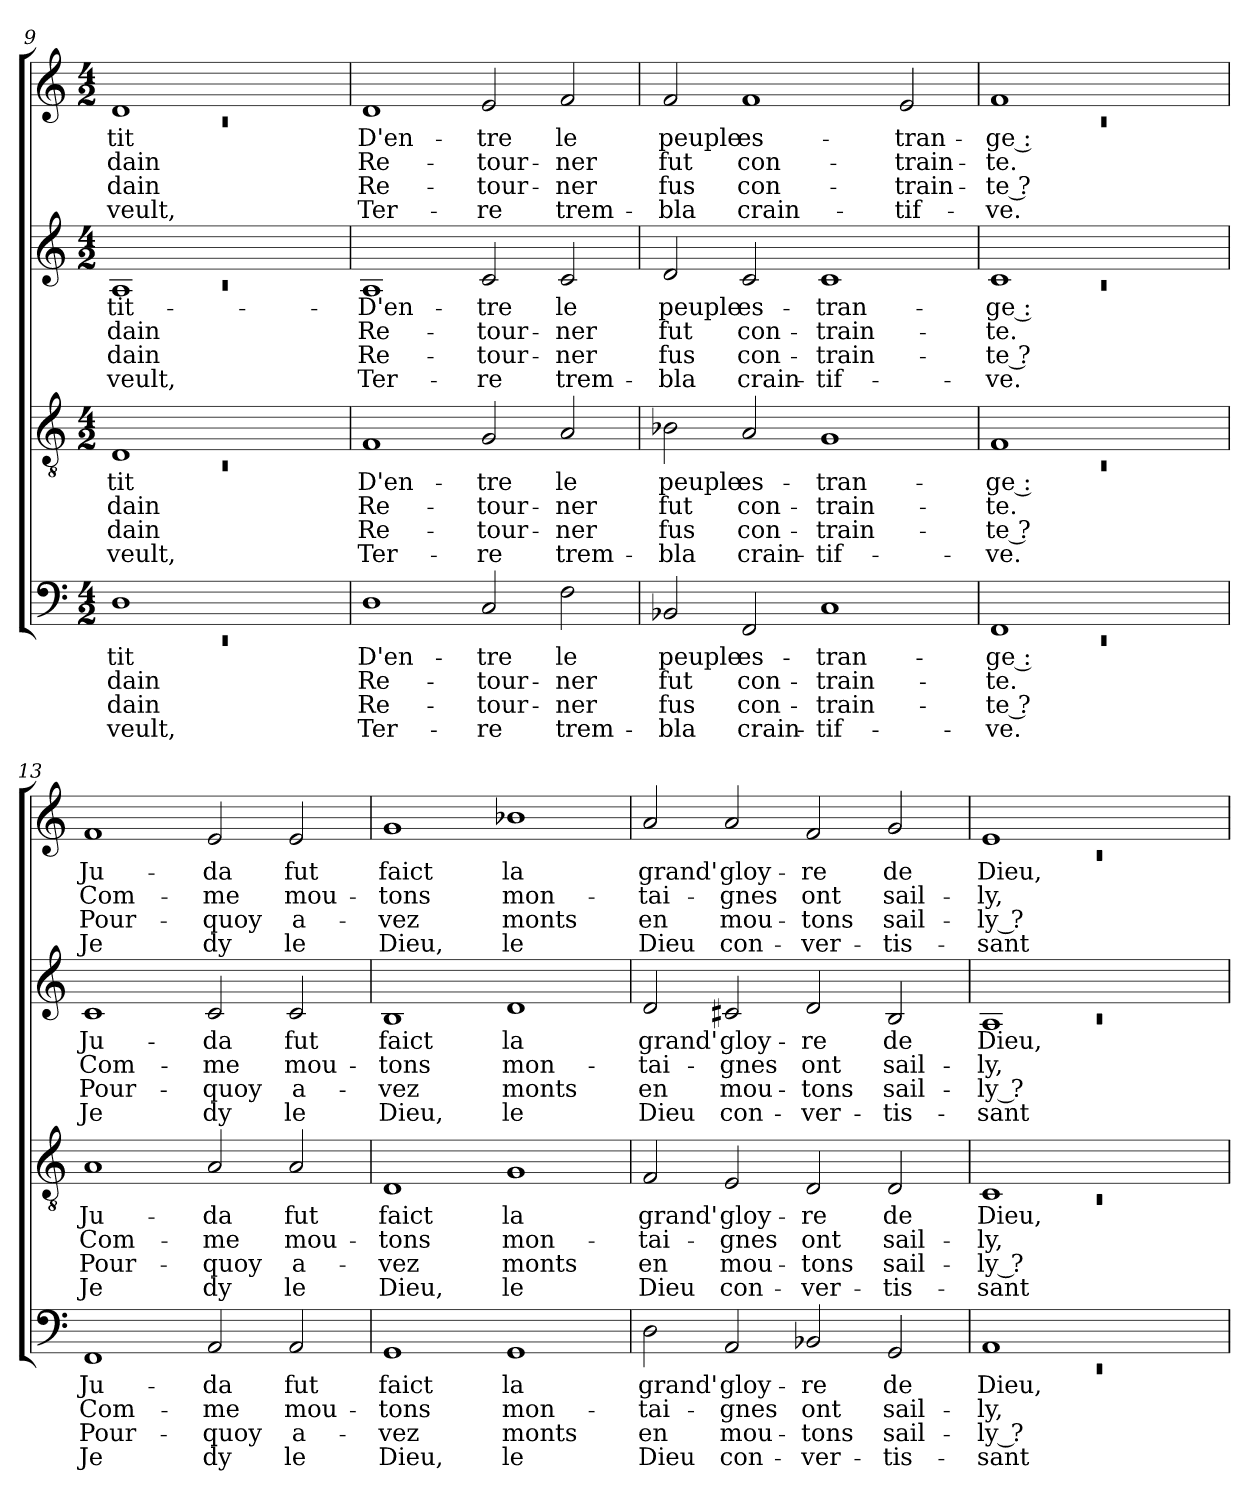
**kern	**text	**text	**text	**text	**kern	**text	**text	**text	**text	**kern	**text	**text	**text	**text	**kern	**text	**text	**text	**text
*part4	*part4	*part4	*part4	*part4	*part3	*part3	*part3	*part3	*part3	*part2	*part2	*part2	*part2	*part2	*part1	*part1	*part1	*part1	*part1
*staff4	*staff4	*staff4	*staff4	*staff4	*staff3	*staff3	*staff3	*staff3	*staff3	*staff2	*staff2	*staff2	*staff2	*staff2	*staff1	*staff1	*staff1	*staff1	*staff1
*clefF4	*	*	*	*	*clefGv2	*	*	*	*	*clefG2	*	*	*	*	*clefG2	*	*	*	*
*k[]	*	*	*	*	*k[]	*	*	*	*	*k[]	*	*	*	*	*k[]	*	*	*	*
*C:	*	*	*	*	*C:	*	*	*	*	*C:	*	*	*	*	*C:	*	*	*	*
*M4/2	*	*	*	*	*M4/2	*	*	*	*	*M4/2	*	*	*	*	*M4/2	*	*	*	*
=9	=9	=9	=9	=9	=9	=9	=9	=9	=9	=9	=9	=9	=9	=9	=9	=9	=9	=9	=9
*^	*	*	*	*	*^	*	*	*	*	*^	*	*	*	*	*^	*	*	*	*
!	!LO:N:vis=1	!LO:LY:b	!LO:LY:b	!LO:LY:b	!LO:LY:b	!	!LO:N:vis=1	!LO:LY:b	!LO:LY:b	!LO:LY:b	!LO:LY:b	!	!LO:N:vis=1	!LO:LY:b	!LO:LY:b	!LO:LY:b	!LO:LY:b	!	!LO:N:vis=1	!LO:LY:b	!LO:LY:b	!LO:LY:b	!LO:LY:b
1D	0rEE	-tit	-dain	-dain	veult,	1D	0rC	-tit	-dain	-dain	veult,	1A	0rc	-tit-	-dain	-dain	veult,	1d	0rc	-tit	-dain	-dain	veult,
1ryy	.	.	.	.	.	1ryy	.	.	.	.	.	1ryy	.	.	.	.	.	1ryy	.	.	.	.	.
*v	*v	*	*	*	*	*	*	*	*	*	*	*v	*v	*	*	*	*	*v	*v	*	*	*	*
*	*	*	*	*	*v	*v	*	*	*	*	*	*	*	*	*	*	*	*	*	*
=10	=10	=10	=10	=10	=10	=10	=10	=10	=10	=10	=10	=10	=10	=10	=10	=10	=10	=10	=10
!	!LO:LY:b	!LO:LY:b	!LO:LY:b	!LO:LY:b	!	!LO:LY:b	!LO:LY:b	!LO:LY:b	!LO:LY:b	!	!LO:LY:b	!LO:LY:b	!LO:LY:b	!LO:LY:b	!	!LO:LY:b	!LO:LY:b	!LO:LY:b	!LO:LY:b
1D	D'en-	Re-	Re-	Ter-	1F	D'en-	Re-	Re-	Ter-	1A	-D'en-	Re-	Re-	Ter-	1d	D'en-	Re-	Re-	Ter-
!	!LO:LY:b	!LO:LY:b	!LO:LY:b	!LO:LY:b	!	!LO:LY:b	!LO:LY:b	!LO:LY:b	!LO:LY:b	!	!LO:LY:b	!LO:LY:b	!LO:LY:b	!LO:LY:b	!	!LO:LY:b	!LO:LY:b	!LO:LY:b	!LO:LY:b
2C/	-tre	-tour-	-tour-	-re	2G/	-tre	-tour-	-tour-	-re	2c/	-tre	-tour-	-tour-	-re	2e/	-tre	-tour-	-tour-	-re
!	!LO:LY:b	!LO:LY:b	!LO:LY:b	!LO:LY:b	!	!LO:LY:b	!LO:LY:b	!LO:LY:b	!LO:LY:b	!	!LO:LY:b	!LO:LY:b	!LO:LY:b	!LO:LY:b	!	!LO:LY:b	!LO:LY:b	!LO:LY:b	!LO:LY:b
2F\	le	-ner	-ner	trem-	2A/	le	-ner	-ner	trem-	2c/	le	-ner	-ner	trem-	2f/	le	-ner	-ner	trem-
=11	=11	=11	=11	=11	=11	=11	=11	=11	=11	=11	=11	=11	=11	=11	=11	=11	=11	=11	=11
!	!LO:LY:b	!LO:LY:b	!LO:LY:b	!LO:LY:b	!	!LO:LY:b	!LO:LY:b	!LO:LY:b	!LO:LY:b	!	!LO:LY:b	!LO:LY:b	!LO:LY:b	!LO:LY:b	!	!LO:LY:b	!LO:LY:b	!LO:LY:b	!LO:LY:b
2BB-X/	peuple	fut	fus	-bla	2B-X\	peuple	fut	fus	-bla	2d/	peuple	fut	fus	-bla	2f/	peuple	fut	fus	-bla
!	!LO:LY:b	!LO:LY:b	!LO:LY:b	!LO:LY:b	!	!LO:LY:b	!LO:LY:b	!LO:LY:b	!LO:LY:b	!	!LO:LY:b	!LO:LY:b	!LO:LY:b	!LO:LY:b	!	!LO:LY:b	!LO:LY:b	!LO:LY:b	!LO:LY:b
2FF/	es-	con-	con-	crain-	2A/	es-	con-	con-	crain-	2c/	es-	con-	con-	crain-	1f	es-	con-	con-	crain-
!	!LO:LY:b	!LO:LY:b	!LO:LY:b	!LO:LY:b	!	!LO:LY:b	!LO:LY:b	!LO:LY:b	!LO:LY:b	!	!LO:LY:b	!LO:LY:b	!LO:LY:b	!LO:LY:b	!	!	!	!	!
1C	-tran-	-train-	-train-	-tif-	1G	-tran-	-train-	-train-	-tif-	1c	-tran-	-train-	-train-	-tif-	.	.	.	.	.
!	!	!	!	!	!	!	!	!	!	!	!	!	!	!	!	!LO:LY:b	!LO:LY:b	!LO:LY:b	!LO:LY:b
.	.	.	.	.	.	.	.	.	.	.	.	.	.	.	2e/	-tran-	-train-	-train-	-tif-
=12	=12	=12	=12	=12	=12	=12	=12	=12	=12	=12	=12	=12	=12	=12	=12	=12	=12	=12	=12
*^	*	*	*	*	*^	*	*	*	*	*^	*	*	*	*	*^	*	*	*	*
!	!LO:N:vis=1	!LO:LY:b:rj	!LO:LY:b:rj	!LO:LY:b:rj	!LO:LY:b:rj	!	!LO:N:vis=1	!LO:LY:b:rj	!LO:LY:b:rj	!LO:LY:b:rj	!LO:LY:b:rj	!	!LO:N:vis=1	!LO:LY:b:rj	!LO:LY:b:rj	!LO:LY:b:rj	!LO:LY:b:rj	!	!LO:N:vis=1	!LO:LY:b:rj	!LO:LY:b:rj	!LO:LY:b:rj	!LO:LY:b:rj
1FF	0rEE	-ge :	-te.	-te ?	-ve.	1F	0rC	-ge :	-te.	-te ?	-ve.	1c	0rc	-ge :	-te.	-te ?	-ve.	1f	0rc	-ge :	-te.	-te ?	-ve.
1ryy	.	.	.	.	.	1ryy	.	.	.	.	.	1ryy	.	.	.	.	.	1ryy	.	.	.	.	.
*v	*v	*	*	*	*	*	*	*	*	*	*	*v	*v	*	*	*	*	*v	*v	*	*	*	*
*	*	*	*	*	*v	*v	*	*	*	*	*	*	*	*	*	*	*	*	*	*
!!LO:PB:g=z
=13	=13	=13	=13	=13	=13	=13	=13	=13	=13	=13	=13	=13	=13	=13	=13	=13	=13	=13	=13
!	!LO:LY:b:rj	!LO:LY:b:rj	!LO:LY:b:rj	!LO:LY:b:rj	!	!LO:LY:b:rj	!LO:LY:b:rj	!LO:LY:b:rj	!LO:LY:b:rj	!	!LO:LY:b:rj	!LO:LY:b:rj	!LO:LY:b:rj	!LO:LY:b:rj	!	!LO:LY:b:rj	!LO:LY:b:rj	!LO:LY:b:rj	!LO:LY:b:rj
1FF	Ju-	Com-	Pour-	Je	1A	Ju-	Com-	Pour-	Je	1c	Ju-	Com-	Pour-	Je	1f	Ju-	Com-	Pour-	Je
!	!LO:LY:b	!LO:LY:b	!LO:LY:b	!LO:LY:b	!	!LO:LY:b	!LO:LY:b	!LO:LY:b	!LO:LY:b	!	!LO:LY:b	!LO:LY:b	!LO:LY:b	!LO:LY:b	!	!LO:LY:b	!LO:LY:b	!LO:LY:b	!LO:LY:b
2AA/	-da	-me	-quoy	dy	2A/	-da	-me	-quoy	dy	2c/	-da	-me	-quoy	dy	2e/	-da	-me	-quoy	dy
!	!LO:LY:b	!LO:LY:b	!LO:LY:b	!LO:LY:b	!	!LO:LY:b	!LO:LY:b	!LO:LY:b	!LO:LY:b	!	!LO:LY:b	!LO:LY:b	!LO:LY:b	!LO:LY:b	!	!LO:LY:b	!LO:LY:b	!LO:LY:b	!LO:LY:b
2AA/	fut	mou-	a-	le	2A/	fut	mou-	a-	le	2c/	fut	mou-	a-	le	2e/	fut	mou-	a-	le
=14	=14	=14	=14	=14	=14	=14	=14	=14	=14	=14	=14	=14	=14	=14	=14	=14	=14	=14	=14
!	!LO:LY:b	!LO:LY:b	!LO:LY:b	!LO:LY:b	!	!LO:LY:b	!LO:LY:b	!LO:LY:b	!LO:LY:b	!	!LO:LY:b	!LO:LY:b	!LO:LY:b	!LO:LY:b	!	!LO:LY:b	!LO:LY:b	!LO:LY:b	!LO:LY:b
1GG	faict	-tons	-vez	Dieu,	1D	faict	-tons	-vez	Dieu,	1B	faict	-tons	-vez	Dieu,	1g	faict	-tons	-vez	Dieu,
!	!LO:LY:b:rj	!LO:LY:b:rj	!LO:LY:b:rj	!LO:LY:b:rj	!	!LO:LY:b	!LO:LY:b	!LO:LY:b	!LO:LY:b	!	!LO:LY:b	!LO:LY:b	!LO:LY:b	!LO:LY:b	!	!LO:LY:b	!LO:LY:b	!LO:LY:b	!LO:LY:b
1GG	la	mon-	monts	le	1G	la	mon-	monts	le	1d	la	mon-	monts	le	1b-X	la	mon-	monts	le
=15	=15	=15	=15	=15	=15	=15	=15	=15	=15	=15	=15	=15	=15	=15	=15	=15	=15	=15	=15
!	!LO:LY:b	!LO:LY:b	!LO:LY:b	!LO:LY:b	!	!LO:LY:b	!LO:LY:b	!LO:LY:b	!LO:LY:b	!	!LO:LY:b	!LO:LY:b	!LO:LY:b	!LO:LY:b	!	!LO:LY:b	!LO:LY:b	!LO:LY:b	!LO:LY:b
2D\	grand'	-tai-	en	Dieu	2F/	grand'	-tai-	en	Dieu	2d/	grand'	-tai-	en	Dieu	2a/	grand'	-tai-	en	Dieu
!	!LO:LY:b	!LO:LY:b	!LO:LY:b	!LO:LY:b	!	!LO:LY:b	!LO:LY:b	!LO:LY:b	!LO:LY:b	!	!LO:LY:b	!LO:LY:b	!LO:LY:b	!LO:LY:b	!	!LO:LY:b	!LO:LY:b	!LO:LY:b	!LO:LY:b
2AA/	gloy-	-gnes	mou-	con-	2E/	gloy-	-gnes	mou-	con-	2c#X/	gloy-	-gnes	mou-	con-	2a/	gloy-	-gnes	mou-	con-
!	!LO:LY:b:rj	!LO:LY:b:rj	!LO:LY:b:rj	!LO:LY:b:rj	!	!LO:LY:b:rj	!LO:LY:b:rj	!LO:LY:b:rj	!LO:LY:b:rj	!	!LO:LY:b:rj	!LO:LY:b:rj	!LO:LY:b:rj	!LO:LY:b:rj	!	!LO:LY:b:rj	!LO:LY:b:rj	!LO:LY:b:rj	!LO:LY:b:rj
2BB-X/	-re	ont	-tons	-ver-	2D/	-re	ont	-tons	-ver-	2d/	-re	ont	-tons	-ver-	2f/	-re	ont	-tons	-ver-
!	!LO:LY:b	!LO:LY:b	!LO:LY:b	!LO:LY:b	!	!LO:LY:b	!LO:LY:b	!LO:LY:b	!LO:LY:b	!	!LO:LY:b	!LO:LY:b	!LO:LY:b	!LO:LY:b	!	!LO:LY:b	!LO:LY:b	!LO:LY:b	!LO:LY:b
2GG/	de	sail-	sail-	-tis-	2D/	de	sail-	sail-	-tis-	2B/	de	sail-	sail-	-tis-	2g/	de	sail-	sail-	-tis-
=16	=16	=16	=16	=16	=16	=16	=16	=16	=16	=16	=16	=16	=16	=16	=16	=16	=16	=16	=16
*^	*	*	*	*	*^	*	*	*	*	*^	*	*	*	*	*^	*	*	*	*
!	!LO:N:vis=1	!LO:LY:b	!LO:LY:b	!LO:LY:b	!LO:LY:b	!	!LO:N:vis=1	!LO:LY:b	!LO:LY:b	!LO:LY:b	!LO:LY:b	!	!LO:N:vis=1	!LO:LY:b	!LO:LY:b	!LO:LY:b	!LO:LY:b	!	!LO:N:vis=1	!LO:LY:b	!LO:LY:b	!LO:LY:b	!LO:LY:b
1AA	0rEE	Dieu,	-ly,	-ly ?	-sant	1C	0rC	Dieu,	-ly,	-ly ?	-sant	1A	0rc	Dieu,	-ly,	-ly ?	-sant	1e	0rc	Dieu,	-ly,	-ly ?	-sant
1ryy	.	.	.	.	.	1ryy	.	.	.	.	.	1ryy	.	.	.	.	.	1ryy	.	.	.	.	.
*v	*v	*	*	*	*	*	*	*	*	*	*	*v	*v	*	*	*	*	*v	*v	*	*	*	*
*	*	*	*	*	*v	*v	*	*	*	*	*	*	*	*	*	*	*	*	*	*
=	=	=	=	=	=	=	=	=	=	=	=	=	=	=	=	=	=	=	=
*-	*-	*-	*-	*-	*-	*-	*-	*-	*-	*-	*-	*-	*-	*-	*-	*-	*-	*-	*-
